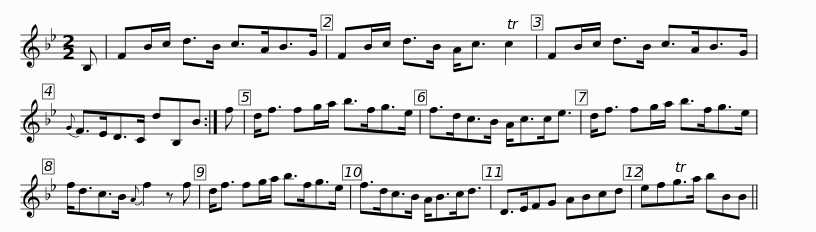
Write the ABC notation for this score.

X:1
L:1/8
M:2/2
I:linebreak $
K:Bb
V:1 treble
V:1
 B, | FB/c/ d>B c>AB>G | FB/c/ d>B A<c Tc2 | FB/c/ d>B c>AB>G |{G} F>ED>C dB,B :| %5
 f |$ d<f fg/a/ b>fg>e | f>dc>B A<cc<e | d<f fg/a/ b>fg>e | f<dc>B{A} f2 z f |$ %10
 d<f fg/a/ b>fg>e | f>dc>B A<Bc<d | D>EFG ABcd | efTg>a bBB || %14
